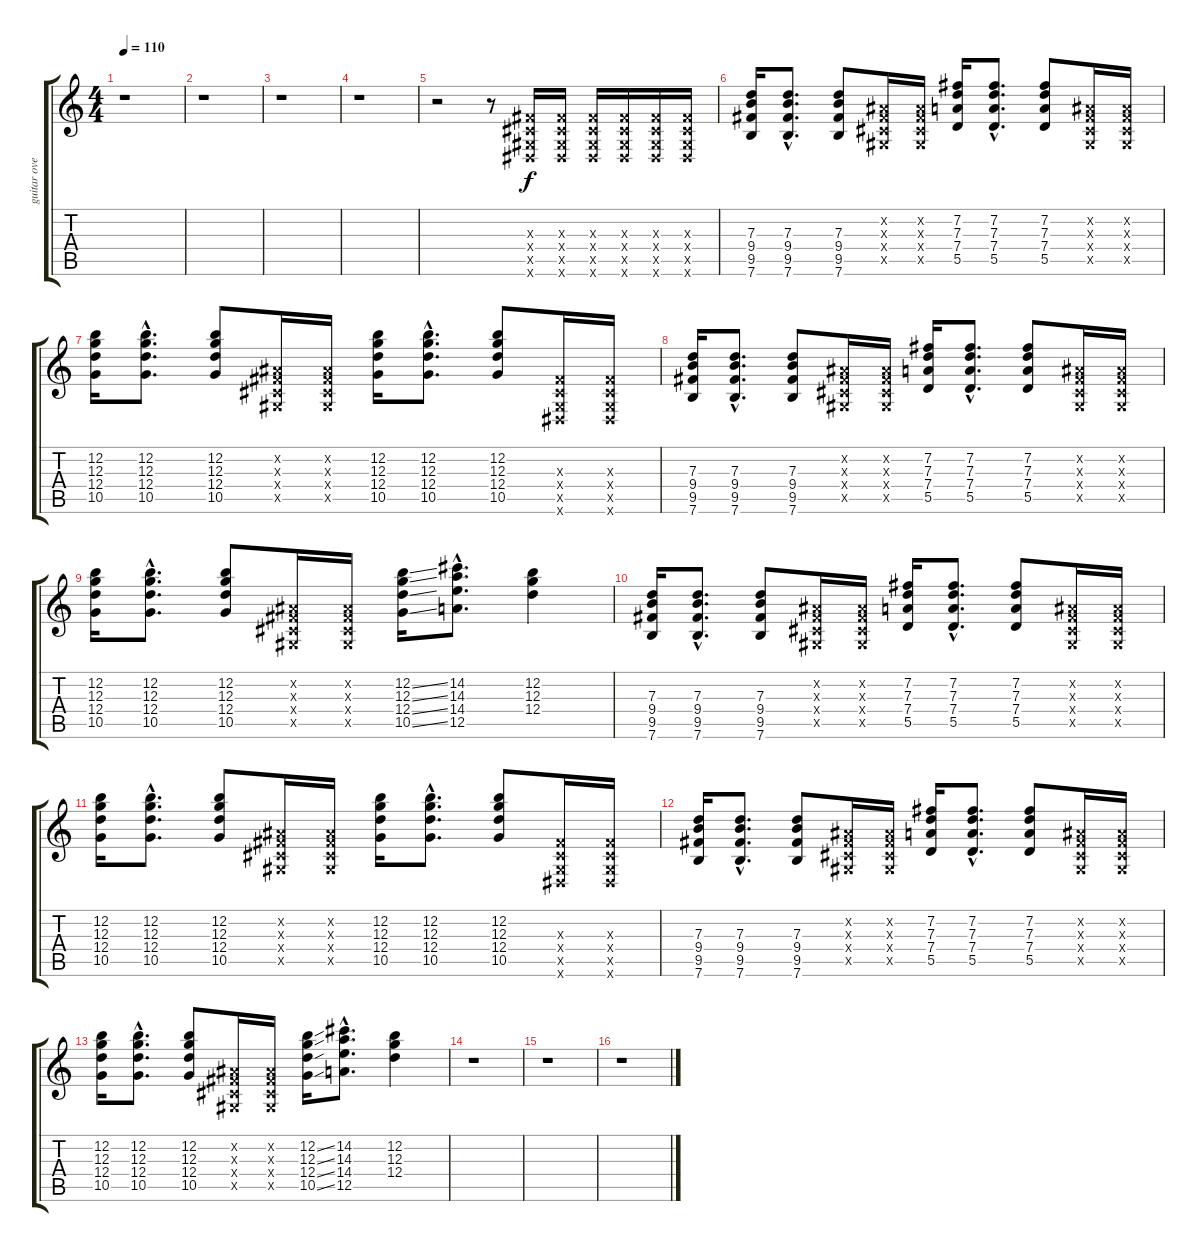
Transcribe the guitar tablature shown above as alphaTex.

\track ("guitar overdrive" "guitar ove") {instrument overdrivenguitar}
\staff {score tabs}
\tuning (E4 B3 G3 D3 A2 E2) {hide}
\ts (4 4)
\tempo 110
\clef g2
\ks c
r.1{dy f} |
r.1 |
r.1 |
r.1 |
r.2 r.8 (-1.3{x} -1.4{x} -1.5{x} -1.6{x}).16 (-1.3{x} -1.4{x} -1.5{x} -1.6{x}).16 (-1.3{x} -1.4{x} -1.5{x} -1.6{x}).16 (-1.3{x} -1.4{x} -1.5{x} -1.6{x}).16 (-1.3{x} -1.4{x} -1.5{x} -1.6{x}).16 (-1.3{x} -1.4{x} -1.5{x} -1.6{x}).16 |
(7.3 9.4 9.5 7.6).16 (7.3{hac} 9.4{hac} 9.5{hac} 7.6{hac}).8{d} (7.3 9.4 9.5 7.6).8 (-1.2{x} -1.3{x} -1.4{x} -1.5{x}).16 (-1.2{x} -1.3{x} -1.4{x} -1.5{x}).16 (7.2 7.3 7.4 5.5).16 (7.2{hac} 7.3{hac} 7.4{hac} 5.5{hac}).8{d} (7.2 7.3 7.4 5.5).8 (-1.2{x} -1.3{x} -1.4{x} -1.5{x}).16 (-1.2{x} -1.3{x} -1.4{x} -1.5{x}).16 |
(12.2 12.3 12.4 10.5).16 (12.2{hac} 12.3{hac} 12.4{hac} 10.5{hac}).8{d} (12.2 12.3 12.4 10.5).8 (-1.2{x} -1.3{x} -1.4{x} -1.5{x}).16 (-1.2{x} -1.3{x} -1.4{x} -1.5{x}).16 (12.2 12.3 12.4 10.5).16 (12.2{hac} 12.3{hac} 12.4{hac} 10.5{hac}).8{d} (12.2 12.3 12.4 10.5).8 (-1.3{x} -1.4{x} -1.5{x} -1.6{x}).16 (-1.3{x} -1.4{x} -1.5{x} -1.6{x}).16 |
(7.3 9.4 9.5 7.6).16 (7.3{hac} 9.4{hac} 9.5{hac} 7.6{hac}).8{d} (7.3 9.4 9.5 7.6).8 (-1.2{x} -1.3{x} -1.4{x} -1.5{x}).16 (-1.2{x} -1.3{x} -1.4{x} -1.5{x}).16 (7.2 7.3 7.4 5.5).16 (7.2{hac} 7.3{hac} 7.4{hac} 5.5{hac}).8{d} (7.2 7.3 7.4 5.5).8 (-1.2{x} -1.3{x} -1.4{x} -1.5{x}).16 (-1.2{x} -1.3{x} -1.4{x} -1.5{x}).16 |
(12.2 12.3 12.4 10.5).16 (12.2{hac} 12.3{hac} 12.4{hac} 10.5{hac}).8{d} (12.2 12.3 12.4 10.5).8 (-1.2{x} -1.3{x} -1.4{x} -1.5{x}).16 (-1.2{x} -1.3{x} -1.4{x} -1.5{x}).16 (12.2{ss} 12.3{ss} 12.4{ss} 10.5{ss}).16 (14.2{hac} 14.3{hac} 14.4{hac} 12.5{hac}).8{d} (12.2 12.3 12.4).4 |
(7.3 9.4 9.5 7.6).16 (7.3{hac} 9.4{hac} 9.5{hac} 7.6{hac}).8{d} (7.3 9.4 9.5 7.6).8 (-1.2{x} -1.3{x} -1.4{x} -1.5{x}).16 (-1.2{x} -1.3{x} -1.4{x} -1.5{x}).16 (7.2 7.3 7.4 5.5).16 (7.2{hac} 7.3{hac} 7.4{hac} 5.5{hac}).8{d} (7.2 7.3 7.4 5.5).8 (-1.2{x} -1.3{x} -1.4{x} -1.5{x}).16 (-1.2{x} -1.3{x} -1.4{x} -1.5{x}).16 |
(12.2 12.3 12.4 10.5).16 (12.2{hac} 12.3{hac} 12.4{hac} 10.5{hac}).8{d} (12.2 12.3 12.4 10.5).8 (-1.2{x} -1.3{x} -1.4{x} -1.5{x}).16 (-1.2{x} -1.3{x} -1.4{x} -1.5{x}).16 (12.2 12.3 12.4 10.5).16 (12.2{hac} 12.3{hac} 12.4{hac} 10.5{hac}).8{d} (12.2 12.3 12.4 10.5).8 (-1.3{x} -1.4{x} -1.5{x} -1.6{x}).16 (-1.3{x} -1.4{x} -1.5{x} -1.6{x}).16 |
(7.3 9.4 9.5 7.6).16 (7.3{hac} 9.4{hac} 9.5{hac} 7.6{hac}).8{d} (7.3 9.4 9.5 7.6).8 (-1.2{x} -1.3{x} -1.4{x} -1.5{x}).16 (-1.2{x} -1.3{x} -1.4{x} -1.5{x}).16 (7.2 7.3 7.4 5.5).16 (7.2{hac} 7.3{hac} 7.4{hac} 5.5{hac}).8{d} (7.2 7.3 7.4 5.5).8 (-1.2{x} -1.3{x} -1.4{x} -1.5{x}).16 (-1.2{x} -1.3{x} -1.4{x} -1.5{x}).16 |
(12.2 12.3 12.4 10.5).16 (12.2{hac} 12.3{hac} 12.4{hac} 10.5{hac}).8{d} (12.2 12.3 12.4 10.5).8 (-1.2{x} -1.3{x} -1.4{x} -1.5{x}).16 (-1.2{x} -1.3{x} -1.4{x} -1.5{x}).16 (12.2{ss} 12.3{ss} 12.4{ss} 10.5{ss}).16 (14.2{hac} 14.3{hac} 14.4{hac} 12.5{hac}).8{d} (12.2 12.3 12.4).4 |
r.1 |
r.1 |
r.1
